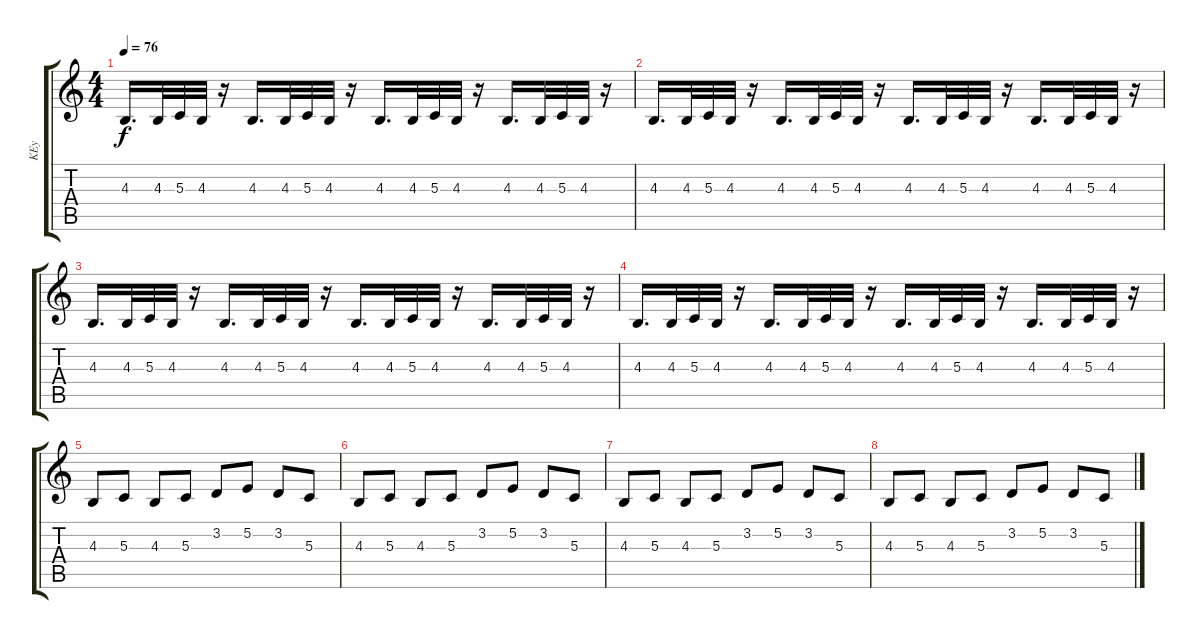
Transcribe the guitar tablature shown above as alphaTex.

\track ("KEy" "KEy") {instrument stringensemble1}
\staff {score tabs}
\tuning (E4 B3 G3 D3 A2 E2) {hide}
\ts (4 4)
\tempo 76
\clef g2
\ks c
4.3.16{d dy f instrument stringensemble1} 4.3.32 5.3.32 4.3.32 r.16 4.3.16{d} 4.3.32 5.3.32 4.3.32 r.16 4.3.16{d} 4.3.32 5.3.32 4.3.32 r.16 4.3.16{d} 4.3.32 5.3.32 4.3.32 r.16 |
4.3.16{d} 4.3.32 5.3.32 4.3.32 r.16 4.3.16{d} 4.3.32 5.3.32 4.3.32 r.16 4.3.16{d} 4.3.32 5.3.32 4.3.32 r.16 4.3.16{d} 4.3.32 5.3.32 4.3.32 r.16 |
4.3.16{d} 4.3.32 5.3.32 4.3.32 r.16 4.3.16{d} 4.3.32 5.3.32 4.3.32 r.16 4.3.16{d} 4.3.32 5.3.32 4.3.32 r.16 4.3.16{d} 4.3.32 5.3.32 4.3.32 r.16 |
4.3.16{d} 4.3.32 5.3.32 4.3.32 r.16 4.3.16{d} 4.3.32 5.3.32 4.3.32 r.16 4.3.16{d} 4.3.32 5.3.32 4.3.32 r.16 4.3.16{d} 4.3.32 5.3.32 4.3.32 r.16 |
4.3.8 5.3.8 4.3.8 5.3.8 3.2.8 5.2.8 3.2.8 5.3.8 |
4.3.8 5.3.8 4.3.8 5.3.8 3.2.8 5.2.8 3.2.8 5.3.8 |
4.3.8 5.3.8 4.3.8 5.3.8 3.2.8 5.2.8 3.2.8 5.3.8 |
4.3.8 5.3.8 4.3.8 5.3.8 3.2.8 5.2.8 3.2.8 5.3.8
